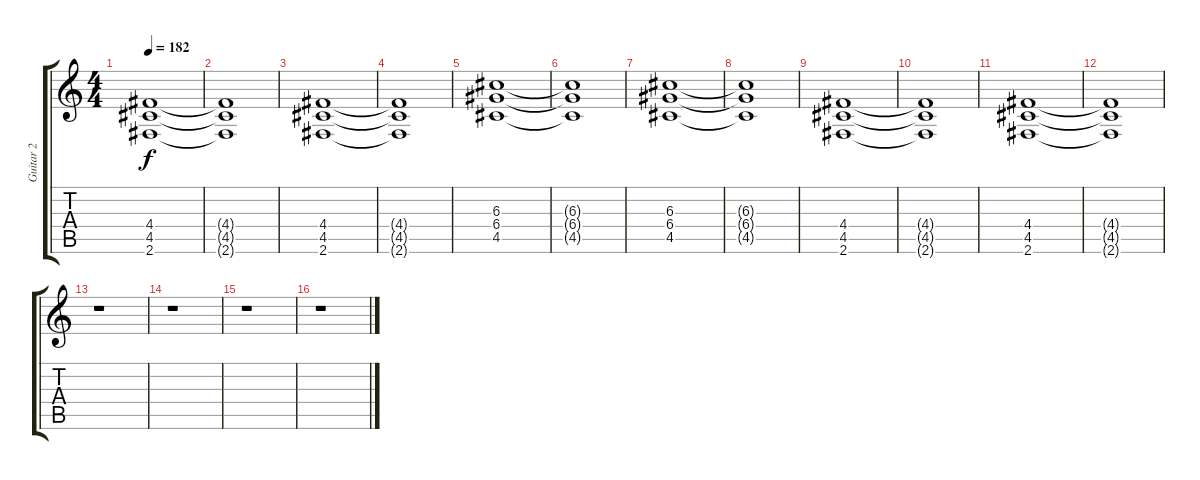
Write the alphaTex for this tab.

\track ("Guitar 2" "Guitar 2") {instrument acousticguitarnylon}
\staff {score tabs}
\tuning (E4 B3 G3 D3 A2 E2) {hide}
\ts (4 4)
\tempo 182
\clef g2
\ks c
(4.4 4.5 2.6).1{dy f} |
(4.4{t} 4.5{t} 2.6{t}).1 |
(4.4 4.5 2.6).1 |
(4.4{t} 4.5{t} 2.6{t}).1 |
(6.3 6.4 4.5).1 |
(6.3{t} 6.4{t} 4.5{t}).1 |
(6.3 6.4 4.5).1 |
(6.3{t} 6.4{t} 4.5{t}).1 |
(4.4 4.5 2.6).1 |
(4.4{t} 4.5{t} 2.6{t}).1 |
(4.4 4.5 2.6).1 |
(4.4{t} 4.5{t} 2.6{t}).1 |
r.1 |
r.1 |
r.1 |
r.1
